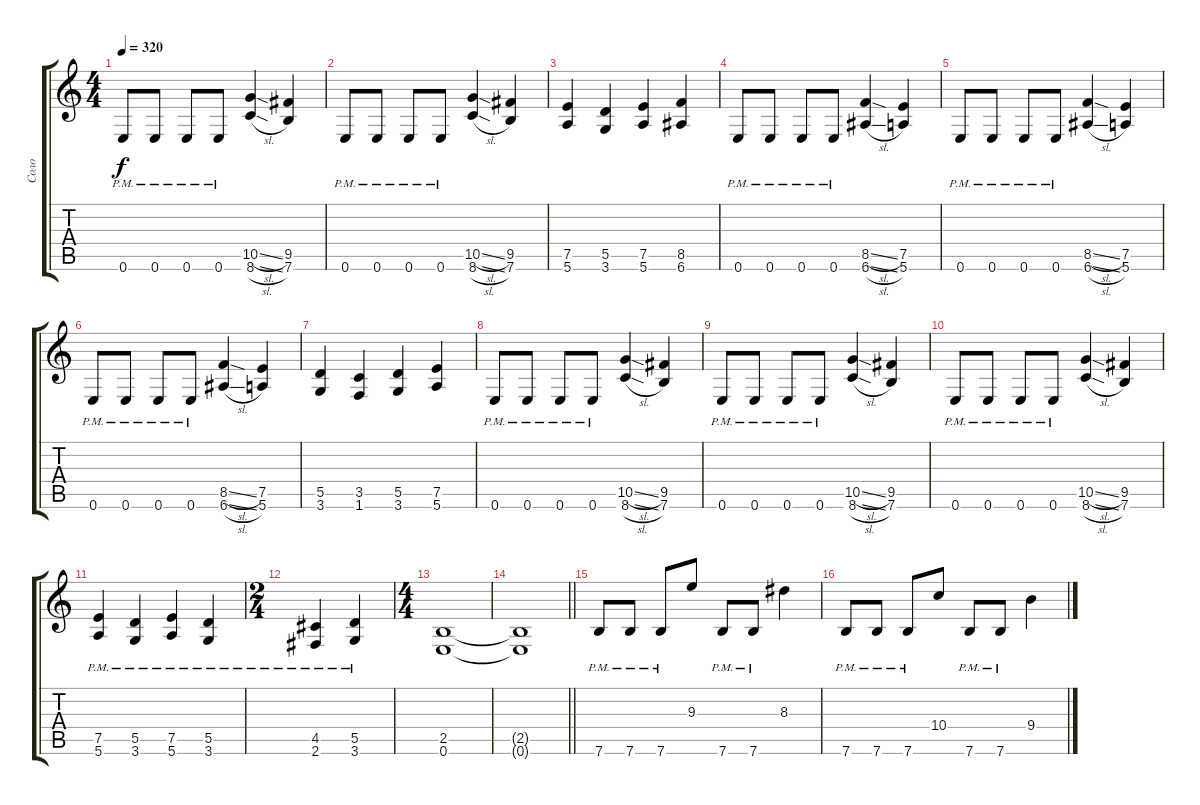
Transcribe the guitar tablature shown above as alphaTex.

\track ("Соло" "Соло") {instrument distortionguitar}
\staff {score tabs}
\tuning (E4 B3 G3 D3 A2 E2) {hide}
\ts (4 4)
\tempo 320
\clef g2
\ks c
0.6{pm}.8{dy f} 0.6{pm}.8 0.6{pm}.8 0.6{pm}.8 (10.5{sl} 8.6{sl}).4 (9.5 7.6).4 |
0.6{pm}.8 0.6{pm}.8 0.6{pm}.8 0.6{pm}.8 (10.5{sl} 8.6{sl}).4 (9.5 7.6).4 |
(7.5 5.6).4 (5.5 3.6).4 (7.5 5.6).4 (8.5 6.6).4 |
0.6{pm}.8 0.6{pm}.8 0.6{pm}.8 0.6{pm}.8 (8.5{sl} 6.6{sl}).4 (7.5 5.6).4 |
0.6{pm}.8 0.6{pm}.8 0.6{pm}.8 0.6{pm}.8 (8.5{sl} 6.6{sl}).4 (7.5 5.6).4 |
0.6{pm}.8 0.6{pm}.8 0.6{pm}.8 0.6{pm}.8 (8.5{sl} 6.6{sl}).4 (7.5 5.6).4 |
(5.5 3.6).4 (3.5 1.6).4 (5.5 3.6).4 (7.5 5.6).4 |
0.6{pm}.8 0.6{pm}.8 0.6{pm}.8 0.6{pm}.8 (10.5{sl} 8.6{sl}).4 (9.5 7.6).4 |
0.6{pm}.8 0.6{pm}.8 0.6{pm}.8 0.6{pm}.8 (10.5{sl} 8.6{sl}).4 (9.5 7.6).4 |
0.6{pm}.8 0.6{pm}.8 0.6{pm}.8 0.6{pm}.8 (10.5{sl} 8.6{sl}).4 (9.5 7.6).4 |
(7.5 5.6{pm}).4 (5.5 3.6{pm}).4 (7.5 5.6{pm}).4 (5.5 3.6{pm}).4 |
\ts (2 4)
(4.5 2.6{pm}).4 (5.5 3.6{pm}).4 |
\ts (4 4)
(2.5 0.6).1 |
\barLineRight lightlight
(2.5{t} 0.6{t}).1 |
7.6{pm}.8 7.6{pm}.8 7.6{pm}.8 9.3.8 7.6{pm}.8 7.6{pm}.8 8.3.4 |
7.6{pm}.8 7.6{pm}.8 7.6{pm}.8 10.4.8 7.6{pm}.8 7.6{pm}.8 9.4.4
